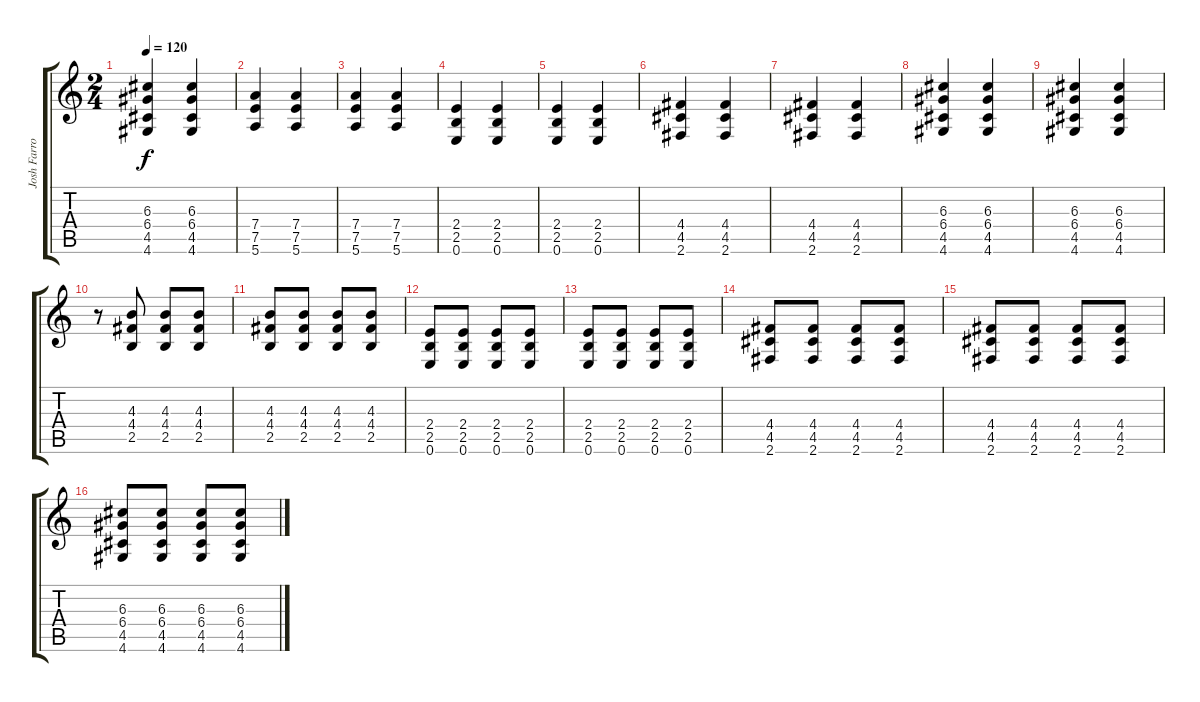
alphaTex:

\track ("Josh Farro" "Josh Farro") {instrument electricguitarjazz}
\staff {score tabs}
\tuning (E4 B3 G3 D3 A2 E2) {hide}
\ts (2 4)
\tempo 120
\clef g2
\ks c
(6.3 6.4 4.5 4.6).4{dy f} (6.3 6.4 4.5 4.6).4 |
(7.4 7.5 5.6).4 (7.4 7.5 5.6).4 |
(7.4 7.5 5.6).4 (7.4 7.5 5.6).4 |
(2.4 2.5 0.6).4 (2.4 2.5 0.6).4 |
(2.4 2.5 0.6).4 (2.4 2.5 0.6).4 |
(4.4 4.5 2.6).4 (4.4 4.5 2.6).4 |
(4.4 4.5 2.6).4 (4.4 4.5 2.6).4 |
(6.3 6.4 4.5 4.6).4 (6.3 6.4 4.5 4.6).4 |
(6.3 6.4 4.5 4.6).4 (6.3 6.4 4.5 4.6).4 |
r.8 (4.3 4.4 2.5).8 (4.3 4.4 2.5).8 (4.3 4.4 2.5).8 |
(4.3 4.4 2.5).8 (4.3 4.4 2.5).8 (4.3 4.4 2.5).8 (4.3 4.4 2.5).8 |
(2.4 2.5 0.6).8 (2.4 2.5 0.6).8 (2.4 2.5 0.6).8 (2.4 2.5 0.6).8 |
(2.4 2.5 0.6).8 (2.4 2.5 0.6).8 (2.4 2.5 0.6).8 (2.4 2.5 0.6).8 |
(4.4 4.5 2.6).8 (4.4 4.5 2.6).8 (4.4 4.5 2.6).8 (4.4 4.5 2.6).8 |
(4.4 4.5 2.6).8 (4.4 4.5 2.6).8 (4.4 4.5 2.6).8 (4.4 4.5 2.6).8 |
(6.3 6.4 4.5 4.6).8 (6.3 6.4 4.5 4.6).8 (6.3 6.4 4.5 4.6).8 (6.3 6.4 4.5 4.6).8
